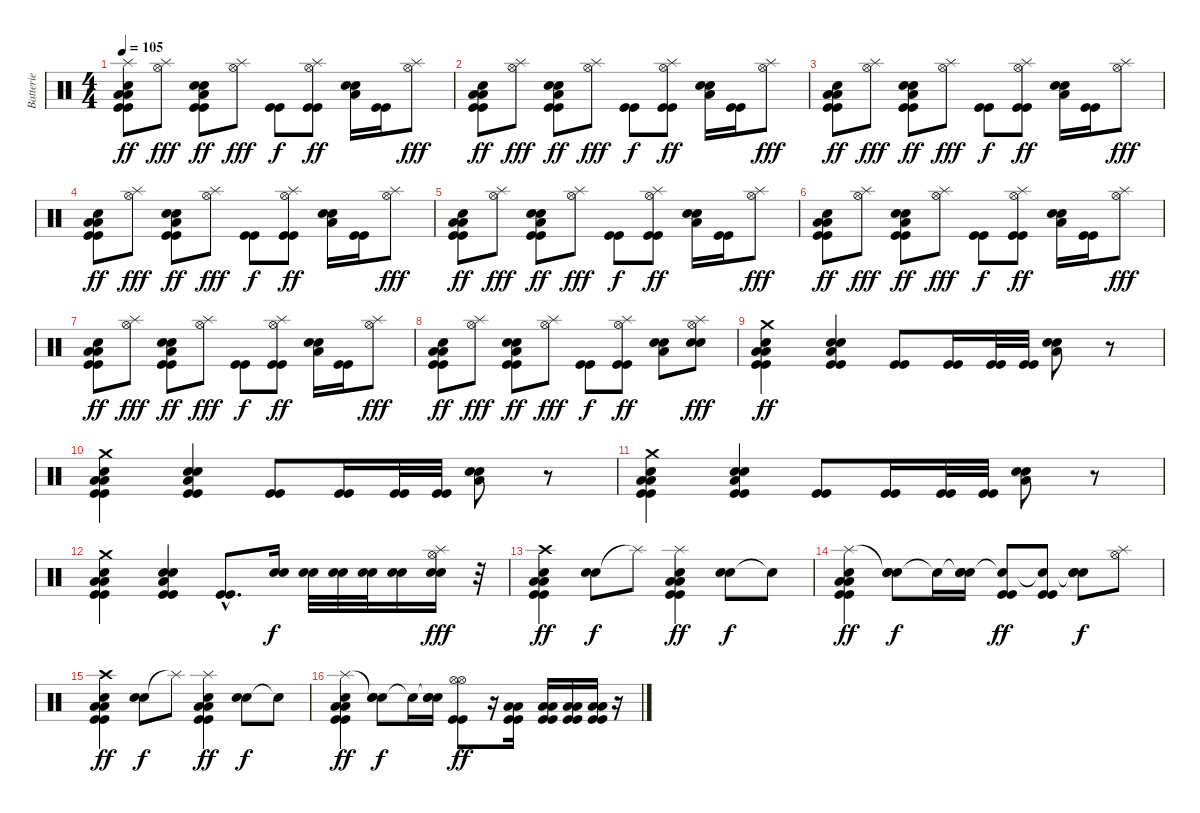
\track ("Batterie" "Batterie") {instrument percussion}
\staff {score}
\articulation defaults
\ts (4 4)
\tempo 105
\clef neutral
\ks c
("Splash (hit)" "Low Floor Tom (hit)" "Electric Snare (hit)" "Low Floor Tom (hit)" "Kick (hit)" "Kick (hit)").8{dy ff} ("Hi-Hat (open)" "Splash (hit)").8{dy fff} ("Electric Snare (hit)" "Electric Snare (hit)" "Low Floor Tom (hit)" "Kick (hit)" "Kick (hit)").8{dy ff} ("Hi-Hat (open)" "Splash (hit)").8{dy fff} ("Kick (hit)" "Kick (hit)").8{dy f} ("Hi-Hat (open)" "Splash (hit)" "Kick (hit)" "Kick (hit)").8{dy ff} ("Low Floor Tom (hit)" "Electric Snare (hit)" "Electric Snare (hit)").16 ("Kick (hit)" "Kick (hit)").16 ("Hi-Hat (open)" "Splash (hit)").8{dy fff} |
("Low Floor Tom (hit)" "Electric Snare (hit)" "Low Floor Tom (hit)" "Kick (hit)" "Kick (hit)").8{dy ff} ("Hi-Hat (open)" "Splash (hit)").8{dy fff} ("Electric Snare (hit)" "Electric Snare (hit)" "Low Floor Tom (hit)" "Kick (hit)" "Kick (hit)").8{dy ff} ("Hi-Hat (open)" "Splash (hit)").8{dy fff} ("Kick (hit)" "Kick (hit)").8{dy f} ("Hi-Hat (open)" "Splash (hit)" "Kick (hit)" "Kick (hit)").8{dy ff} ("Low Floor Tom (hit)" "Electric Snare (hit)" "Electric Snare (hit)").16 ("Kick (hit)" "Kick (hit)").16 ("Hi-Hat (open)" "Splash (hit)").8{dy fff} |
("Low Floor Tom (hit)" "Electric Snare (hit)" "Low Floor Tom (hit)" "Kick (hit)" "Kick (hit)").8{dy ff} ("Hi-Hat (open)" "Splash (hit)").8{dy fff} ("Electric Snare (hit)" "Electric Snare (hit)" "Low Floor Tom (hit)" "Kick (hit)" "Kick (hit)").8{dy ff} ("Hi-Hat (open)" "Splash (hit)").8{dy fff} ("Kick (hit)" "Kick (hit)").8{dy f} ("Hi-Hat (open)" "Splash (hit)" "Kick (hit)" "Kick (hit)").8{dy ff} ("Low Floor Tom (hit)" "Electric Snare (hit)" "Electric Snare (hit)").16 ("Kick (hit)" "Kick (hit)").16 ("Hi-Hat (open)" "Splash (hit)").8{dy fff} |
("Low Floor Tom (hit)" "Electric Snare (hit)" "Low Floor Tom (hit)" "Kick (hit)" "Kick (hit)").8{dy ff} ("Hi-Hat (open)" "Splash (hit)").8{dy fff} ("Electric Snare (hit)" "Electric Snare (hit)" "Low Floor Tom (hit)" "Kick (hit)" "Kick (hit)").8{dy ff} ("Hi-Hat (open)" "Splash (hit)").8{dy fff} ("Kick (hit)" "Kick (hit)").8{dy f} ("Hi-Hat (open)" "Splash (hit)" "Kick (hit)" "Kick (hit)").8{dy ff} ("Low Floor Tom (hit)" "Electric Snare (hit)" "Electric Snare (hit)").16 ("Kick (hit)" "Kick (hit)").16 ("Hi-Hat (open)" "Splash (hit)").8{dy fff} |
("Low Floor Tom (hit)" "Electric Snare (hit)" "Low Floor Tom (hit)" "Kick (hit)" "Kick (hit)").8{dy ff} ("Hi-Hat (open)" "Splash (hit)").8{dy fff} ("Electric Snare (hit)" "Electric Snare (hit)" "Low Floor Tom (hit)" "Kick (hit)" "Kick (hit)").8{dy ff} ("Hi-Hat (open)" "Splash (hit)").8{dy fff} ("Kick (hit)" "Kick (hit)").8{dy f} ("Hi-Hat (open)" "Splash (hit)" "Kick (hit)" "Kick (hit)").8{dy ff} ("Low Floor Tom (hit)" "Electric Snare (hit)" "Electric Snare (hit)").16 ("Kick (hit)" "Kick (hit)").16 ("Hi-Hat (open)" "Splash (hit)").8{dy fff} |
("Low Floor Tom (hit)" "Electric Snare (hit)" "Low Floor Tom (hit)" "Kick (hit)" "Kick (hit)").8{dy ff} ("Hi-Hat (open)" "Splash (hit)").8{dy fff} ("Electric Snare (hit)" "Electric Snare (hit)" "Low Floor Tom (hit)" "Kick (hit)" "Kick (hit)").8{dy ff} ("Hi-Hat (open)" "Splash (hit)").8{dy fff} ("Kick (hit)" "Kick (hit)").8{dy f} ("Hi-Hat (open)" "Splash (hit)" "Kick (hit)" "Kick (hit)").8{dy ff} ("Low Floor Tom (hit)" "Electric Snare (hit)" "Electric Snare (hit)").16 ("Kick (hit)" "Kick (hit)").16 ("Hi-Hat (open)" "Splash (hit)").8{dy fff} |
("Low Floor Tom (hit)" "Electric Snare (hit)" "Low Floor Tom (hit)" "Kick (hit)" "Kick (hit)").8{dy ff} ("Hi-Hat (open)" "Splash (hit)").8{dy fff} ("Electric Snare (hit)" "Electric Snare (hit)" "Low Floor Tom (hit)" "Kick (hit)" "Kick (hit)").8{dy ff} ("Hi-Hat (open)" "Splash (hit)").8{dy fff} ("Kick (hit)" "Kick (hit)").8{dy f} ("Hi-Hat (open)" "Splash (hit)" "Kick (hit)" "Kick (hit)").8{dy ff} ("Low Floor Tom (hit)" "Electric Snare (hit)" "Electric Snare (hit)").16 ("Kick (hit)" "Kick (hit)").16 ("Hi-Hat (open)" "Splash (hit)").8{dy fff} |
("Low Floor Tom (hit)" "Electric Snare (hit)" "Low Floor Tom (hit)" "Kick (hit)" "Kick (hit)").8{dy ff} ("Hi-Hat (open)" "Splash (hit)").8{dy fff} ("Electric Snare (hit)" "Electric Snare (hit)" "Low Floor Tom (hit)" "Kick (hit)" "Kick (hit)").8{dy ff} ("Hi-Hat (open)" "Splash (hit)").8{dy fff} ("Kick (hit)" "Kick (hit)").8{dy f} ("Hi-Hat (open)" "Splash (hit)" "Kick (hit)" "Kick (hit)").8{dy ff} ("Low Floor Tom (hit)" "Electric Snare (hit)" "Electric Snare (hit)").8 ("Hi-Hat (open)" "Splash (hit)" "Electric Snare (hit)" "Electric Snare (hit)").8{dy fff} |
("Crash medium (hit)" "Low Floor Tom (hit)" "Electric Snare (hit)" "Low Floor Tom (hit)" "Kick (hit)" "Kick (hit)").4{dy ff} ("Electric Snare (hit)" "Electric Snare (hit)" "Low Floor Tom (hit)" "Kick (hit)" "Kick (hit)").4 ("Kick (hit)" "Kick (hit)").8 ("Kick (hit)" "Kick (hit)").16 ("Kick (hit)" "Kick (hit)").32 ("Kick (hit)" "Kick (hit)").32 ("Low Floor Tom (hit)" "Electric Snare (hit)" "Electric Snare (hit)").8 r.8 |
("Crash medium (hit)" "Low Floor Tom (hit)" "Electric Snare (hit)" "Low Floor Tom (hit)" "Kick (hit)" "Kick (hit)").4 ("Electric Snare (hit)" "Electric Snare (hit)" "Low Floor Tom (hit)" "Kick (hit)" "Kick (hit)").4 ("Kick (hit)" "Kick (hit)").8 ("Kick (hit)" "Kick (hit)").16 ("Kick (hit)" "Kick (hit)").32 ("Kick (hit)" "Kick (hit)").32 ("Low Floor Tom (hit)" "Electric Snare (hit)" "Electric Snare (hit)").8 r.8 |
("Crash medium (hit)" "Low Floor Tom (hit)" "Electric Snare (hit)" "Low Floor Tom (hit)" "Kick (hit)" "Kick (hit)").4 ("Electric Snare (hit)" "Electric Snare (hit)" "Low Floor Tom (hit)" "Kick (hit)" "Kick (hit)").4 ("Kick (hit)" "Kick (hit)").8 ("Kick (hit)" "Kick (hit)").16 ("Kick (hit)" "Kick (hit)").32 ("Kick (hit)" "Kick (hit)").32 ("Low Floor Tom (hit)" "Electric Snare (hit)" "Electric Snare (hit)").8 r.8 |
("Crash medium (hit)" "Low Floor Tom (hit)" "Electric Snare (hit)" "Low Floor Tom (hit)" "Kick (hit)" "Kick (hit)").4 ("Electric Snare (hit)" "Electric Snare (hit)" "Low Floor Tom (hit)" "Kick (hit)" "Kick (hit)").4 ("Kick (hit)"{hac} "Kick (hit)"{hac}).8{d} ("Electric Snare (hit)" "Electric Snare (hit)").16{dy f} ("Electric Snare (hit)" "Electric Snare (hit)").32 ("Electric Snare (hit)" "Electric Snare (hit)").32 ("Electric Snare (hit)" "Electric Snare (hit)").32 ("Electric Snare (hit)" "Electric Snare (hit)").16 ("Hi-Hat (open)" "Splash (hit)" "Electric Snare (hit)" "Electric Snare (hit)").16{dy fff} r.32 |
("Crash high (hit)" "Low Floor Tom (hit)" "Electric Snare (hit)" "Low Floor Tom (hit)" "Kick (hit)" "Kick (hit)").4{dy ff} ("Electric Snare (hit)" "Electric Snare (hit)").8{dy f} "Splash (hit)"{t}.8 ("Splash (hit)" "Low Floor Tom (hit)" "Electric Snare (hit)" "Low Floor Tom (hit)" "Kick (hit)" "Kick (hit)").4{dy ff} ("Electric Snare (hit)" "Electric Snare (hit)").8{dy f} "Snare (hit)"{t}.8 |
("Splash (hit)" "Low Floor Tom (hit)" "Electric Snare (hit)" "Low Floor Tom (hit)" "Kick (hit)" "Kick (hit)").4{dy ff} ("Snare (hit)"{t} "Electric Snare (hit)" "Electric Snare (hit)").8{dy f} "Snare (hit)"{t}.16 ("Snare (hit)"{t} "Electric Snare (hit)" "Electric Snare (hit)").16 ("Snare (hit)"{t} "Kick (hit)" "Kick (hit)").8{dy ff} ("Snare (hit)"{t} "Kick (hit)" "Kick (hit)").8 ("Snare (hit)"{t} "Electric Snare (hit)" "Electric Snare (hit)").8{dy f} ("Hi-Hat (open)" "Splash (hit)").8 |
("Crash high (hit)" "Low Floor Tom (hit)" "Electric Snare (hit)" "Low Floor Tom (hit)" "Kick (hit)" "Kick (hit)").4{dy ff} ("Electric Snare (hit)" "Electric Snare (hit)").8{dy f} "Splash (hit)"{t}.8 ("Splash (hit)" "Low Floor Tom (hit)" "Electric Snare (hit)" "Low Floor Tom (hit)" "Kick (hit)" "Kick (hit)").4{dy ff} ("Electric Snare (hit)" "Electric Snare (hit)").8{dy f} "Snare (hit)"{t}.8 |
("Splash (hit)" "Low Floor Tom (hit)" "Electric Snare (hit)" "Low Floor Tom (hit)" "Kick (hit)" "Kick (hit)").4{dy ff} ("Snare (hit)"{t} "Electric Snare (hit)" "Electric Snare (hit)").8{dy f} "Snare (hit)"{t}.16 ("Snare (hit)"{t} "Electric Snare (hit)" "Electric Snare (hit)").16 ("Hi-Hat (open)" "Hi-Hat (open)" "Kick (hit)" "Kick (hit)").8{dy ff} r.16 ("Low Floor Tom (hit)" "Low Floor Tom (hit)" "Kick (hit)" "Kick (hit)").16 ("Low Floor Tom (hit)" "Low Floor Tom (hit)" "Kick (hit)" "Kick (hit)").16 ("Low Floor Tom (hit)" "Low Floor Tom (hit)" "Kick (hit)" "Kick (hit)").16 ("Low Floor Tom (hit)" "Low Floor Tom (hit)" "Kick (hit)" "Kick (hit)").16 r.16
